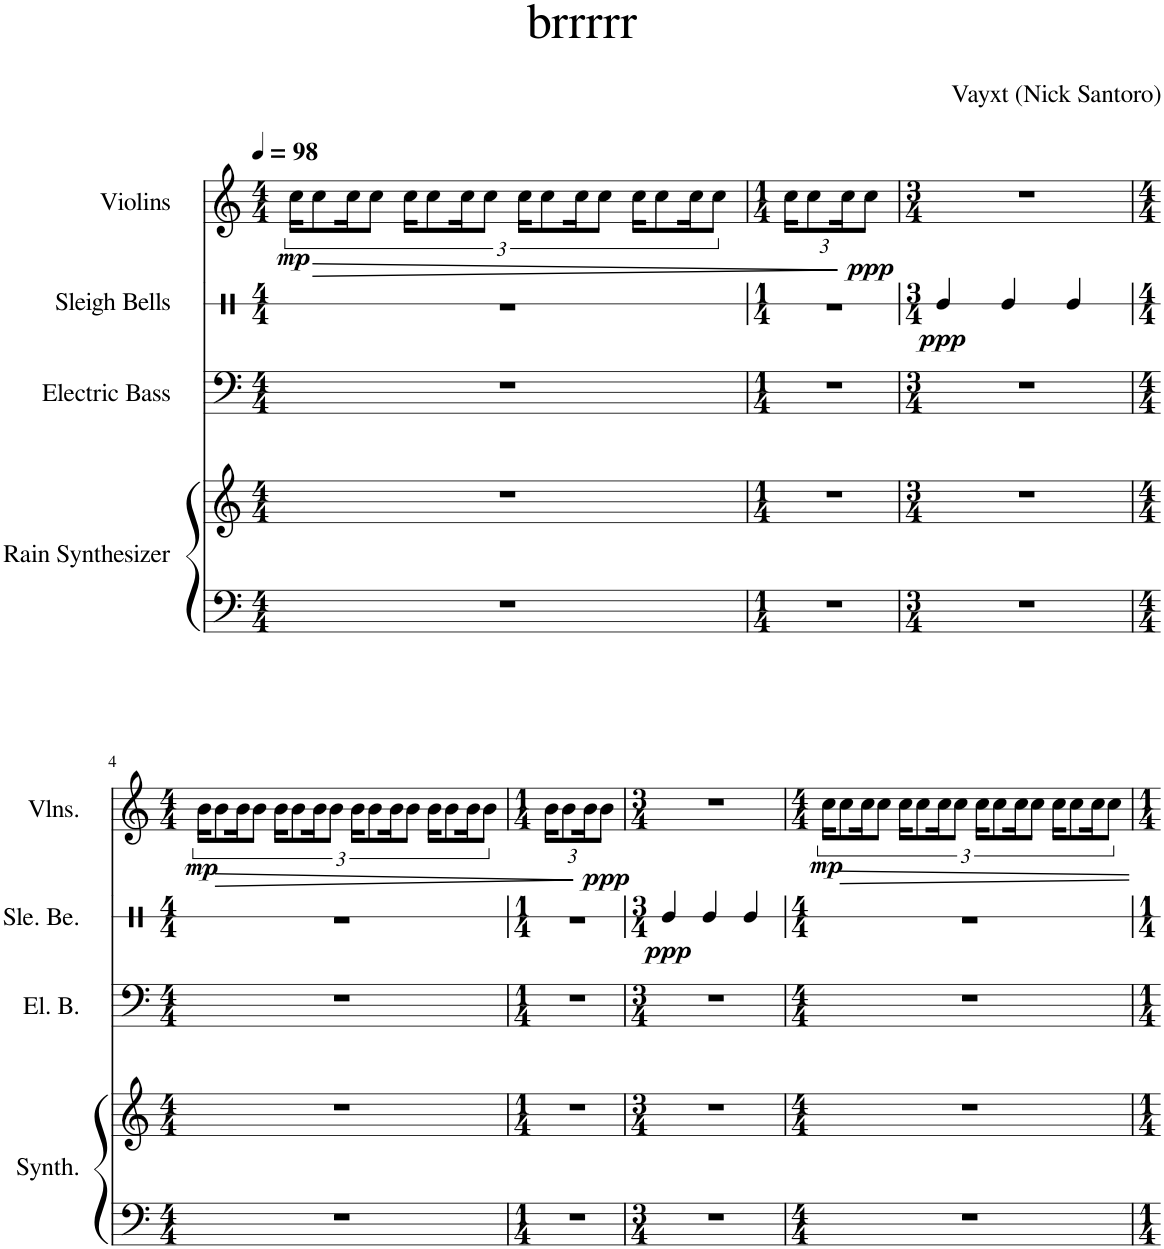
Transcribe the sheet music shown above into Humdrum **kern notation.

**kern	**kern	**kern	**kern	**dynam	**kern	**dynam
*part4	*part4	*part3	*part2	*part2	*part1	*part1
*staff5	*staff4	*staff3	*staff2	*staff2	*staff1	*staff1
*I"Rain Synthesizer	*	*I"Electric Bass	*I"Sleigh Bells	*	*I"Violins	*
*I'Synth.	*	*I'El. B.	*I'Sle. Be.	*	*I'Vlns.	*
*	*	*	*stria1	*	*	*
*clefF4	*clefG2	*clefF4	*clefX	*	*clefG2	*
*	*	*Trd7c12	*	*	*	*
*k[]	*k[]	*k[]	*k[]	*	*k[]	*
*M4/4	*M4/4	*M4/4	*M4/4	*	*M4/4	*
*MM98	*MM98	*MM98	*MM98	*	*MM98	*
=1	=1	=1	=1	=1	=1	=1
!	!	!	!	!	!	!LO:DY:b
1r	1r	1r	1r	.	24cc\KL	mp
!	!	!	!	!	!	!LO:HP:b
.	.	.	.	.	12cc\	>
.	.	.	.	.	24cc\K	.
.	.	.	.	.	12cc\J	.
.	.	.	.	.	24cc\KL	.
.	.	.	.	.	12cc\	.
.	.	.	.	.	24cc\K	.
.	.	.	.	.	12cc\J	.
.	.	.	.	.	24cc\KL	.
.	.	.	.	.	12cc\	.
.	.	.	.	.	24cc\K	.
.	.	.	.	.	12cc\J	.
.	.	.	.	.	24cc\KL	.
.	.	.	.	.	12cc\	.
.	.	.	.	.	24cc\K	.
.	.	.	.	.	12cc\J	.
=2	=2	=2	=2	=2	=2	=2
*M1/4	*M1/4	*M1/4	*M1/4	*	*M1/4	*
*	*	*	*	*	*Xbrackettup	*
4r	4r	4r	4r	.	24cc\KL	.
.	.	.	.	.	12cc\	.
.	.	.	.	.	24cc\K	.
!	!	!	!	!	!	!LO:DY:n=1:b
.	.	.	.	.	12cc\J	] ppp
=3	=3	=3	=3	=3	=3	=3
*M3/4	*M3/4	*M3/4	*M3/4	*	*M3/4	*
!	!	!	!	!LO:DY:b	!	!
2.r	2.r	2.r	4Re/	ppp	2.r	.
.	.	.	4Re/	.	.	.
.	.	.	4Re/	.	.	.
!!LO:LB:g=z
=4	=4	=4	=4	=4	=4	=4
*M4/4	*M4/4	*M4/4	*M4/4	*	*M4/4	*
*	*	*	*	*	*brackettup	*
!	!	!	!	!	!	!LO:DY:b
1r	1r	1r	1r	.	24b\KL	mp
!	!	!	!	!	!	!LO:HP:b
.	.	.	.	.	12b\	>
.	.	.	.	.	24b\K	.
.	.	.	.	.	12b\J	.
.	.	.	.	.	24b\KL	.
.	.	.	.	.	12b\	.
.	.	.	.	.	24b\K	.
.	.	.	.	.	12b\J	.
.	.	.	.	.	24b\KL	.
.	.	.	.	.	12b\	.
.	.	.	.	.	24b\K	.
.	.	.	.	.	12b\J	.
.	.	.	.	.	24b\KL	.
.	.	.	.	.	12b\	.
.	.	.	.	.	24b\K	.
.	.	.	.	.	12b\J	.
=5	=5	=5	=5	=5	=5	=5
*M1/4	*M1/4	*M1/4	*M1/4	*	*M1/4	*
*	*	*	*	*	*Xbrackettup	*
4r	4r	4r	4r	.	24b\KL	.
.	.	.	.	.	12b\	.
.	.	.	.	.	24b\K	.
!	!	!	!	!	!	!LO:DY:n=1:b
.	.	.	.	.	12b\J	] ppp
=6	=6	=6	=6	=6	=6	=6
*M3/4	*M3/4	*M3/4	*M3/4	*	*M3/4	*
!	!	!	!	!LO:DY:b	!	!
2.r	2.r	2.r	4Re/	ppp	2.r	.
.	.	.	4Re/	.	.	.
.	.	.	4Re/	.	.	.
=7	=7	=7	=7	=7	=7	=7
*M4/4	*M4/4	*M4/4	*M4/4	*	*M4/4	*
*	*	*	*	*	*brackettup	*
!	!	!	!	!	!	!LO:DY:b
1r	1r	1r	1r	.	24cc\KL	mp
.	.	.	.	.	12cc\	.
.	.	.	.	.	24cc\K	.
.	.	.	.	.	12cc\J	.
.	.	.	.	.	24cc\KL	.
.	.	.	.	.	12cc\	.
.	.	.	.	.	24cc\K	.
.	.	.	.	.	12cc\J	.
.	.	.	.	.	24cc\KL	.
.	.	.	.	.	12cc\	.
.	.	.	.	.	24cc\K	.
.	.	.	.	.	12cc\J	.
.	.	.	.	.	24cc\KL	.
.	.	.	.	.	12cc\	.
.	.	.	.	.	24cc\K	.
.	.	.	.	.	12cc\J	.
=	=	=	=	=	=	=
*-	*-	*-	*-	*-	*-	*-
